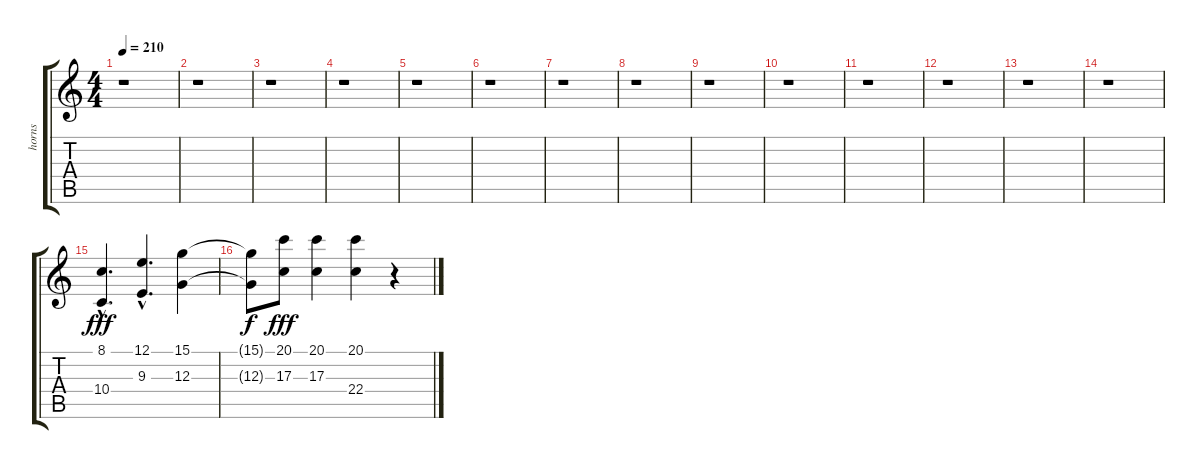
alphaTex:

\track ("horns               " "horns     ") {instrument frenchhorn}
\staff {score tabs}
\tuning (E4 B3 G3 D3 A2 E2) {hide}
\ts (4 4)
\tempo 210
\clef g2
\ks c
r.1{dy fff} |
r.1 |
r.1 |
r.1 |
r.1 |
r.1 |
r.1 |
r.1 |
r.1 |
r.1 |
r.1 |
r.1 |
r.1 |
r.1 |
(8.1{hac} 10.4{hac}).4{d} (12.1{hac} 9.3{hac}).4{d} (15.1 12.3).4 |
(15.1{t} 12.3{t}).8{dy f} (20.1 17.3).8{dy fff} (20.1 17.3).4 (20.1 22.4).4 r.4
